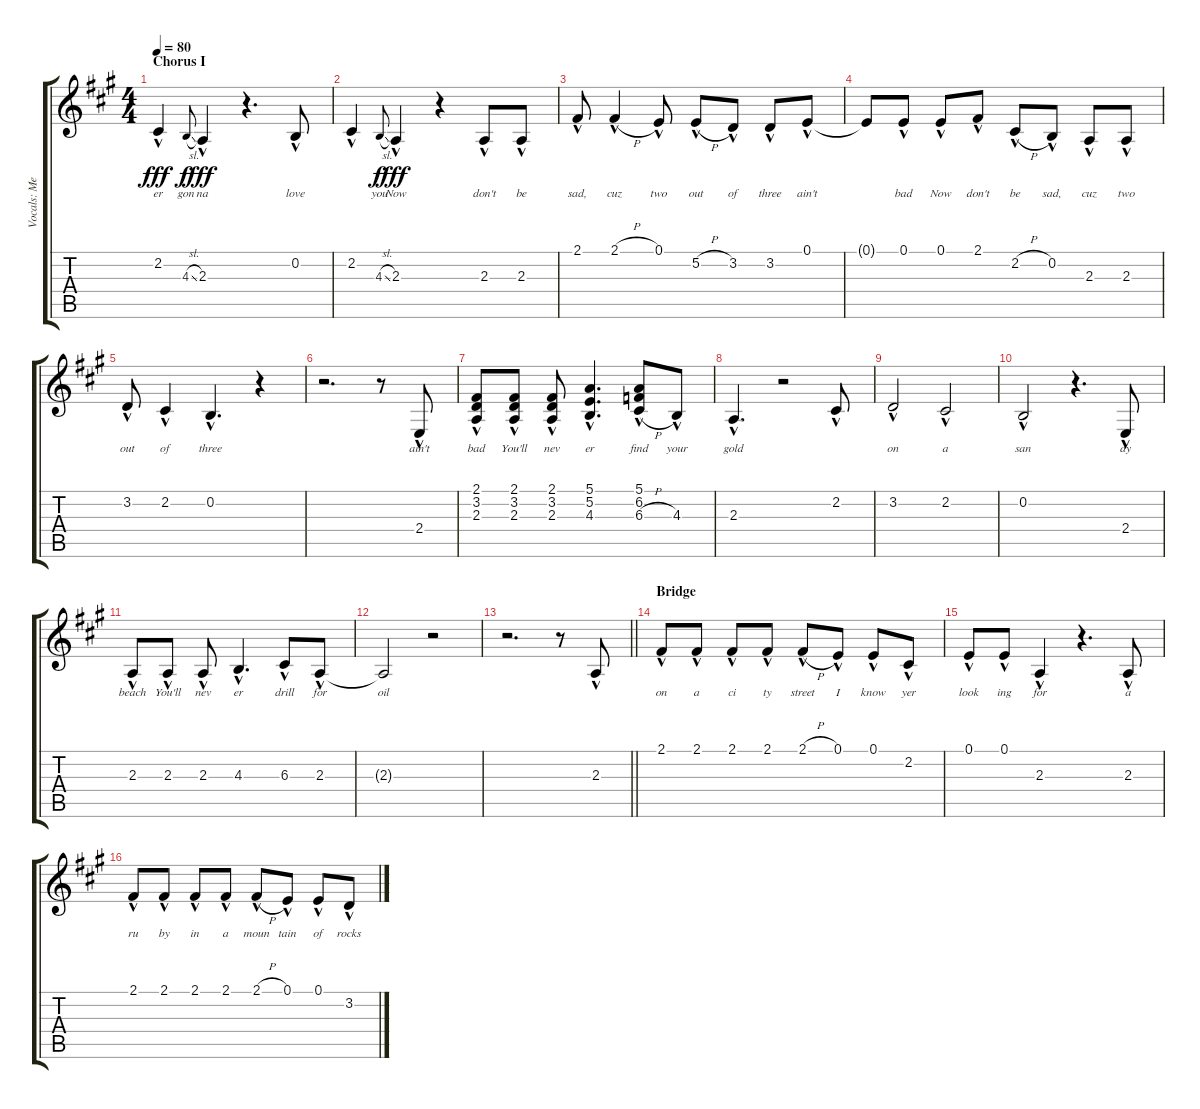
\track ("Vocals: Meatloaf" "Vocals: Me") {instrument lead2sawtooth}
\staff {score tabs}
\tuning (E4 B3 G3 D3 A2 E2) {hide}
\ts (4 4)
\section ("" "Chorus I")
\tempo 80
\clef g2
\ks a
2.2{hac}.4{lyrics (0 "er") lyrics (1 "") lyrics (2 "") lyrics (3 "") lyrics (4 "") dy fff} 4.3{sl}.8{lyrics (0 "gon") lyrics (1 "") lyrics (2 "") lyrics (3 "") lyrics (4 "") gr onbeat dy f} 2.3{hac}.4{lyrics (0 "na") lyrics (1 "") lyrics (2 "") lyrics (3 "") lyrics (4 "") dy fff} r.4{d} 0.2{hac}.8{lyrics (0 "love") lyrics (1 "") lyrics (2 "") lyrics (3 "") lyrics (4 "")} |
2.2{hac}.4{lyrics (0 "") lyrics (1 "") lyrics (2 "") lyrics (3 "") lyrics (4 "")} 4.3{sl}.8{lyrics (0 "you") lyrics (1 "") lyrics (2 "") lyrics (3 "") lyrics (4 "") gr onbeat dy f} 2.3{hac}.4{lyrics (0 "Now") lyrics (1 "") lyrics (2 "") lyrics (3 "") lyrics (4 "") dy fff} r.4 2.3{hac}.8{lyrics (0 "don't") lyrics (1 "") lyrics (2 "") lyrics (3 "") lyrics (4 "")} 2.3{hac}.8{lyrics (0 "be") lyrics (1 "") lyrics (2 "") lyrics (3 "") lyrics (4 "")} |
2.1{hac}.8{lyrics (0 "sad,") lyrics (1 "") lyrics (2 "") lyrics (3 "") lyrics (4 "")} 2.1{h hac}.4{lyrics (0 "cuz") lyrics (1 "") lyrics (2 "") lyrics (3 "") lyrics (4 "")} 0.1{hac}.8{lyrics (0 "two") lyrics (1 "") lyrics (2 "") lyrics (3 "") lyrics (4 "")} 5.2{h hac}.8{lyrics (0 "out") lyrics (1 "") lyrics (2 "") lyrics (3 "") lyrics (4 "")} 3.2{hac}.8{lyrics (0 "of") lyrics (1 "") lyrics (2 "") lyrics (3 "") lyrics (4 "")} 3.2{hac}.8{lyrics (0 "three") lyrics (1 "") lyrics (2 "") lyrics (3 "") lyrics (4 "")} 0.1{hac}.8{lyrics (0 "ain't") lyrics (1 "") lyrics (2 "") lyrics (3 "") lyrics (4 "")} |
0.1{t}.8{lyrics (0 "") lyrics (1 "") lyrics (2 "") lyrics (3 "") lyrics (4 "")} 0.1{hac}.8{lyrics (0 "bad") lyrics (1 "") lyrics (2 "") lyrics (3 "") lyrics (4 "")} 0.1{hac}.8{lyrics (0 "Now") lyrics (1 "") lyrics (2 "") lyrics (3 "") lyrics (4 "")} 2.1{hac}.8{lyrics (0 "don't") lyrics (1 "") lyrics (2 "") lyrics (3 "") lyrics (4 "")} 2.2{h hac}.8{lyrics (0 "be") lyrics (1 "") lyrics (2 "") lyrics (3 "") lyrics (4 "")} 0.2{hac}.8{lyrics (0 "sad,") lyrics (1 "") lyrics (2 "") lyrics (3 "") lyrics (4 "")} 2.3{hac}.8{lyrics (0 "cuz") lyrics (1 "") lyrics (2 "") lyrics (3 "") lyrics (4 "")} 2.3{hac}.8{lyrics (0 "two") lyrics (1 "") lyrics (2 "") lyrics (3 "") lyrics (4 "")} |
3.2{hac}.8{lyrics (0 "out") lyrics (1 "") lyrics (2 "") lyrics (3 "") lyrics (4 "")} 2.2{hac}.4{lyrics (0 "of") lyrics (1 "") lyrics (2 "") lyrics (3 "") lyrics (4 "")} 0.2{hac}.4{d lyrics (0 "three") lyrics (1 "") lyrics (2 "") lyrics (3 "") lyrics (4 "")} r.4 |
r.2{d} r.8 2.4{hac}.8{lyrics (0 "ain't") lyrics (1 "") lyrics (2 "") lyrics (3 "") lyrics (4 "")} |
(2.1{hac} 3.2{hac} 2.3{hac}).8{lyrics (0 "bad") lyrics (1 "") lyrics (2 "") lyrics (3 "") lyrics (4 "")} (2.1{hac} 3.2{hac} 2.3{hac}).8{lyrics (0 "You'll") lyrics (1 "") lyrics (2 "") lyrics (3 "") lyrics (4 "")} (2.1{hac} 3.2{hac} 2.3{hac}).8{lyrics (0 "nev") lyrics (1 "") lyrics (2 "") lyrics (3 "") lyrics (4 "")} (5.1{hac} 5.2{hac} 4.3{hac}).4{d lyrics (0 "er") lyrics (1 "") lyrics (2 "") lyrics (3 "") lyrics (4 "")} (5.1{hac} 6.2{hac} 6.3{h hac}).8{lyrics (0 "find") lyrics (1 "") lyrics (2 "") lyrics (3 "") lyrics (4 "")} 4.3{hac}.8{lyrics (0 "your") lyrics (1 "") lyrics (2 "") lyrics (3 "") lyrics (4 "")} |
2.3{hac}.4{d lyrics (0 "gold") lyrics (1 "") lyrics (2 "") lyrics (3 "") lyrics (4 "")} r.2 2.2{hac}.8{lyrics (0 "") lyrics (1 "") lyrics (2 "") lyrics (3 "") lyrics (4 "")} |
3.2{hac}.2{lyrics (0 "on") lyrics (1 "") lyrics (2 "") lyrics (3 "") lyrics (4 "")} 2.2{hac}.2{lyrics (0 "a") lyrics (1 "") lyrics (2 "") lyrics (3 "") lyrics (4 "")} |
0.2{hac}.2{lyrics (0 "san") lyrics (1 "") lyrics (2 "") lyrics (3 "") lyrics (4 "")} r.4{d} 2.4{hac}.8{lyrics (0 "dy") lyrics (1 "") lyrics (2 "") lyrics (3 "") lyrics (4 "")} |
2.3{hac}.8{lyrics (0 "beach") lyrics (1 "") lyrics (2 "") lyrics (3 "") lyrics (4 "")} 2.3{hac}.8{lyrics (0 "You'll") lyrics (1 "") lyrics (2 "") lyrics (3 "") lyrics (4 "")} 2.3{hac}.8{lyrics (0 "nev") lyrics (1 "") lyrics (2 "") lyrics (3 "") lyrics (4 "")} 4.3{hac}.4{d lyrics (0 "er") lyrics (1 "") lyrics (2 "") lyrics (3 "") lyrics (4 "")} 6.3{hac}.8{lyrics (0 "drill") lyrics (1 "") lyrics (2 "") lyrics (3 "") lyrics (4 "")} 2.3{hac}.8{lyrics (0 "for") lyrics (1 "") lyrics (2 "") lyrics (3 "") lyrics (4 "")} |
2.3{t}.2{lyrics (0 "oil") lyrics (1 "") lyrics (2 "") lyrics (3 "") lyrics (4 "")} r.2 |
\barLineRight lightlight
r.2{d} r.8 2.3{hac}.8{lyrics (0 "") lyrics (1 "") lyrics (2 "") lyrics (3 "") lyrics (4 "")} |
\section ("" "Bridge")
2.1{hac}.8{lyrics (0 "on") lyrics (1 "") lyrics (2 "") lyrics (3 "") lyrics (4 "")} 2.1{hac}.8{lyrics (0 "a") lyrics (1 "") lyrics (2 "") lyrics (3 "") lyrics (4 "")} 2.1{hac}.8{lyrics (0 "ci") lyrics (1 "") lyrics (2 "") lyrics (3 "") lyrics (4 "")} 2.1{hac}.8{lyrics (0 "ty") lyrics (1 "") lyrics (2 "") lyrics (3 "") lyrics (4 "")} 2.1{h hac}.8{lyrics (0 "street") lyrics (1 "") lyrics (2 "") lyrics (3 "") lyrics (4 "")} 0.1{hac}.8{lyrics (0 "I") lyrics (1 "") lyrics (2 "") lyrics (3 "") lyrics (4 "")} 0.1{hac}.8{lyrics (0 "know") lyrics (1 "") lyrics (2 "") lyrics (3 "") lyrics (4 "")} 2.2{hac}.8{lyrics (0 "yer") lyrics (1 "") lyrics (2 "") lyrics (3 "") lyrics (4 "")} |
0.1{hac}.8{lyrics (0 "look") lyrics (1 "") lyrics (2 "") lyrics (3 "") lyrics (4 "")} 0.1{hac}.8{lyrics (0 "ing") lyrics (1 "") lyrics (2 "") lyrics (3 "") lyrics (4 "")} 2.3{hac}.4{lyrics (0 "for") lyrics (1 "") lyrics (2 "") lyrics (3 "") lyrics (4 "")} r.4{d} 2.3{hac}.8{lyrics (0 "a") lyrics (1 "") lyrics (2 "") lyrics (3 "") lyrics (4 "")} |
2.1{hac}.8{lyrics (0 "ru") lyrics (1 "") lyrics (2 "") lyrics (3 "") lyrics (4 "")} 2.1{hac}.8{lyrics (0 "by") lyrics (1 "") lyrics (2 "") lyrics (3 "") lyrics (4 "")} 2.1{hac}.8{lyrics (0 "in") lyrics (1 "") lyrics (2 "") lyrics (3 "") lyrics (4 "")} 2.1{hac}.8{lyrics (0 "a") lyrics (1 "") lyrics (2 "") lyrics (3 "") lyrics (4 "")} 2.1{h hac}.8{lyrics (0 "moun") lyrics (1 "") lyrics (2 "") lyrics (3 "") lyrics (4 "")} 0.1{hac}.8{lyrics (0 "tain") lyrics (1 "") lyrics (2 "") lyrics (3 "") lyrics (4 "")} 0.1{hac}.8{lyrics (0 "of") lyrics (1 "") lyrics (2 "") lyrics (3 "") lyrics (4 "")} 3.2{hac}.8{lyrics (0 "rocks") lyrics (1 "") lyrics (2 "") lyrics (3 "") lyrics (4 "")}
